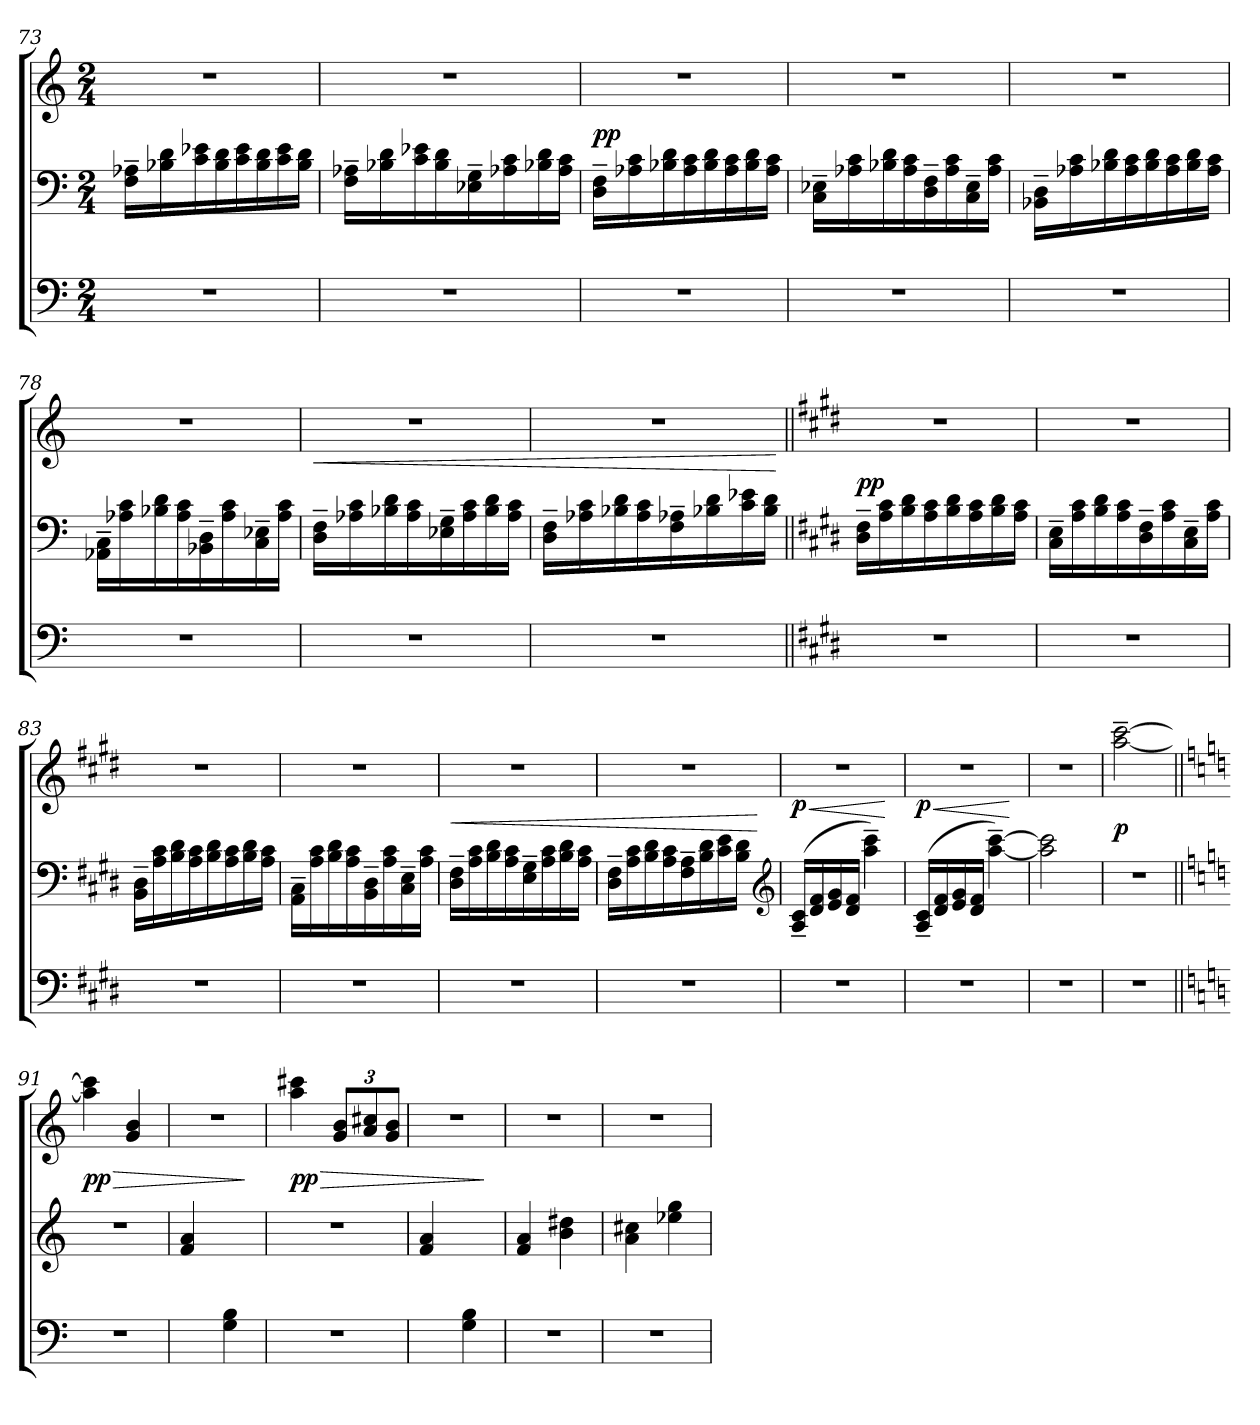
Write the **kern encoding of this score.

**kern	**kern	**kern	**dynam
*part1	*part1	*part1	*part1
*staff3	*staff2	*staff1	*staff1/2/3
*clefF4	*clefF4	*clefG2	*
*k[]	*k[]	*k[]	*
*M2/4	*M2/4	*M2/4	*
=73	=73	=73	=73
2r	16F~ 16A-X~LL	2r	.
.	16B-X 16d	.	.
.	16c 16e-X	.	.
.	16B- 16d	.	.
.	16c 16e-	.	.
.	16B- 16d	.	.
.	16c 16e-	.	.
.	16B- 16dJJ	.	.
=74	=74	=74	=74
2r	16F~ 16A-X~LL	2r	.
.	16B-X 16d	.	.
.	16c 16e-X	.	.
.	16B- 16d	.	.
.	16E-X~ 16G~	.	.
.	16A-X 16c	.	.
.	16B-X 16d	.	.
.	16A- 16cJJ	.	.
=75	=75	=75	=75
2r	16D~ 16F~LL	2r	pp
.	16A-X 16c	.	.
.	16B-X 16d	.	.
.	16A- 16c	.	.
.	16B- 16d	.	.
.	16A- 16c	.	.
.	16B- 16d	.	.
.	16A- 16cJJ	.	.
=76	=76	=76	=76
2r	16C~ 16E-X~LL	2r	.
.	16A-X 16c	.	.
.	16B-X 16d	.	.
.	16A- 16c	.	.
.	16D~ 16F~	.	.
.	16A- 16c	.	.
.	16C~ 16E-~	.	.
.	16A- 16cJJ	.	.
=77	=77	=77	=77
2r	16BB-X~ 16D~LL	2r	.
.	16A-X 16c	.	.
.	16B-X 16d	.	.
.	16A- 16c	.	.
.	16B- 16d	.	.
.	16A- 16c	.	.
.	16B- 16d	.	.
.	16A- 16cJJ	.	.
=78	=78	=78	=78
2r	16AA-X~ 16C~LL	2r	.
.	16A-X 16c	.	.
.	16B-X 16d	.	.
.	16A- 16c	.	.
.	16BB-X~ 16D~	.	.
.	16A- 16c	.	.
.	16C~ 16E-X~	.	.
.	16A- 16cJJ	.	.
=79	=79	=79	=79
2r	16D~ 16F~LL	2r	<
.	16A-X 16c	.	.
.	16B-X 16d	.	.
.	16A- 16c	.	.
.	16E-X~ 16G~	.	.
.	16A- 16c	.	.
.	16B- 16d	.	.
.	16A- 16cJJ	.	.
=80	=80	=80	=80
2r	16D~ 16F~LL	2r	.
.	16A-X 16c	.	.
.	16B-X 16d	.	.
.	16A- 16c	.	.
.	16F~ 16A-X~	.	.
.	16B-X 16d	.	.
.	16c 16e-X	.	.
.	16B- 16dJJ	.	.
.	.	.	[
=81||	=81||	=81||	=81||
*k[f#c#g#d#]	*k[f#c#g#d#]	*k[f#c#g#d#]	*
2r	16D#~ 16F#~LL	2r	pp
.	16A 16c#	.	.
.	16B 16d#	.	.
.	16A 16c#	.	.
.	16B 16d#	.	.
.	16A 16c#	.	.
.	16B 16d#	.	.
.	16A 16c#JJ	.	.
=82	=82	=82	=82
2r	16C#~ 16E~LL	2r	.
.	16A 16c#	.	.
.	16B 16d#	.	.
.	16A 16c#	.	.
.	16D#~ 16F#~	.	.
.	16A 16c#	.	.
.	16C#~ 16E~	.	.
.	16A 16c#JJ	.	.
=83	=83	=83	=83
2r	16BB~ 16D#~LL	2r	.
.	16A 16c#	.	.
.	16B 16d#	.	.
.	16A 16c#	.	.
.	16B 16d#	.	.
.	16A 16c#	.	.
.	16B 16d#	.	.
.	16A 16c#JJ	.	.
=84	=84	=84	=84
2r	16AA~ 16C#~LL	2r	.
.	16A 16c#	.	.
.	16B 16d#	.	.
.	16A 16c#	.	.
.	16BB~ 16D#~	.	.
.	16A 16c#	.	.
.	16C#~ 16E~	.	.
.	16A 16c#JJ	.	.
=85	=85	=85	=85
2r	16D#~ 16F#~LL	2r	<
.	16A 16c#	.	.
.	16B 16d#	.	.
.	16A 16c#	.	.
.	16E~ 16G#~	.	.
.	16A 16c#	.	.
.	16B 16d#	.	.
.	16A 16c#JJ	.	.
=86	=86	=86	=86
2r	16D#~ 16F#~LL	2r	.
.	16A 16c#	.	.
.	16B 16d#	.	.
.	16A 16c#	.	.
.	16F#~ 16A~	.	.
.	16B 16d#	.	.
.	16c# 16e	.	.
.	16B 16d#JJ	.	.
*	*clefG2	*	*
.	.	.	[
=87	=87	=87	=87
2r	(>16A~ 16c#~LL	2r	< p
.	16d# 16f#	.	.
.	16e 16g#	.	.
.	16d# 16f#JJ	.	.
.	4aa~ 4ccc#~)	.	.
.	.	.	[
=88	=88	=88	=88
2r	(>16A~ 16c#~LL	2r	< p
.	16d# 16f#	.	.
.	16e 16g#	.	.
.	16d# 16f#JJ	.	.
.	[4aa~ [4ccc#~)	.	.
.	.	.	[
=89	=89	=89	=89
2r	2aa] 2ccc#]	2r	.
=90	=90	=90	=90
2r	2r	[2aa~ [2ccc#~	p
=91||	=91||	=91||	=91||
*k[]	*k[]	*k[]	*
2r	2r	4aa] 4ccc#]	> pp
.	.	4g 4b	.
=92	=92	=92	=92
4ryy	4f 4a	2r	.
4G 4B	4ryy	.	.
.	.	.	]
=93	=93	=93	=93
2r	2r	4aa 4ccc#X	> pp
.	.	12g 12bL	.
.	.	12a 12cc#X	.
.	.	12g 12bJ	.
=94	=94	=94	=94
4ryy	4f 4a	2r	.
4G 4B	4ryy	.	.
.	.	.	]
=95	=95	=95	=95
2r	4f 4a	2r	.
.	4b 4dd#X	.	.
=96	=96	=96	=96
2r	4a 4cc#X	2r	.
.	4ee-X 4gg	.	.
=	=	=	=
*-	*-	*-	*-
